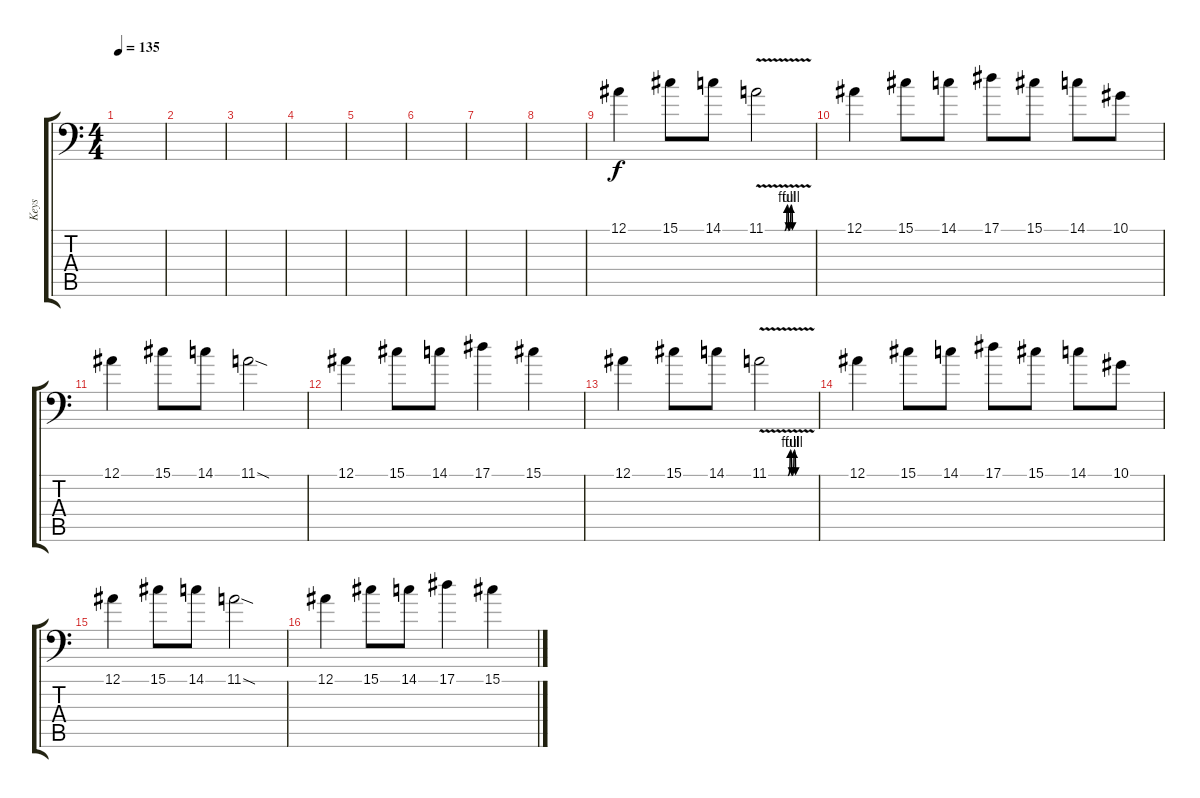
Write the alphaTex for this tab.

\track ("Keys" "Keys") {instrument churchorgan}
\staff {score tabs}
\tuning (Bb3 F3 Db3 Ab2 Eb2 Bb1) {hide}
\ts (4 4)
\tempo 135
\clef f4
\ks c
|
|
|
|
|
|
|
|
12.1.4{volume 12} 15.1.8 14.1.8 11.1{be (custom 0 0 25 0 28 4 30 0 33 4 35 0 60 0) v}.2 |
12.1.4 15.1.8 14.1.8 17.1.8 15.1.8 14.1.8 10.1.8 |
12.1.4 15.1.8 14.1.8 11.1{sod}.2 |
12.1.4 15.1.8 14.1.8 17.1.4 15.1.4 |
12.1.4 15.1.8 14.1.8 11.1{be (custom 0 0 25 0 28 4 30 0 33 4 35 0 60 0) v}.2 |
12.1.4 15.1.8 14.1.8 17.1.8 15.1.8 14.1.8 10.1.8 |
12.1.4 15.1.8 14.1.8 11.1{sod}.2 |
12.1.4 15.1.8 14.1.8 17.1.4 15.1.4
